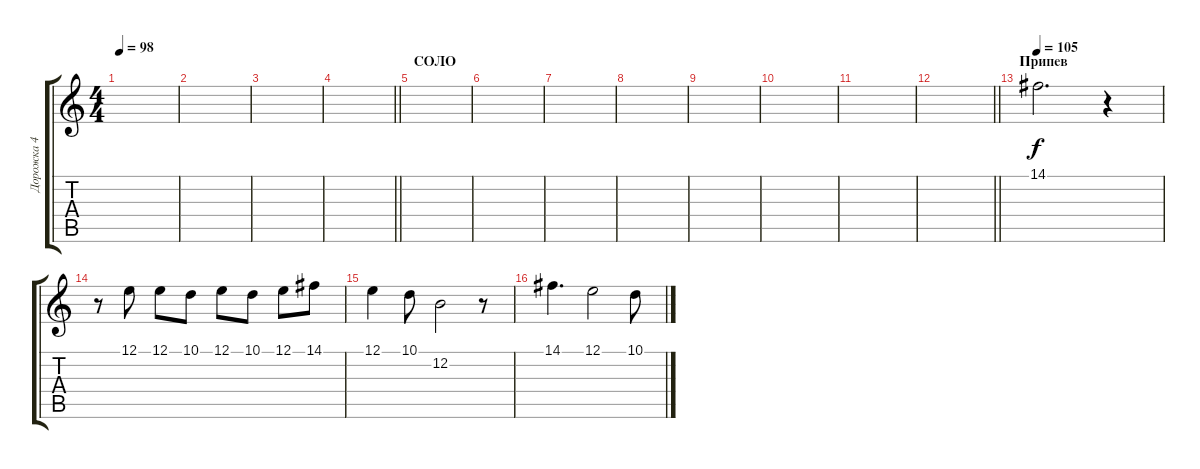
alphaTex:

\track ("Дорожка 4" "Дорожка 4") {instrument pad4choir}
\staff {score tabs}
\tuning (E4 B3 G3 D3 A2 E2) {hide}
\ts (4 4)
\tempo 98
\clef g2
\ks c
|
|
|
\barLineRight lightlight
|
\section ("" "СОЛО")
|
|
|
|
|
|
|
\barLineRight lightlight
|
\section ("" "Припев")
\tempo 105
14.1.2{d volume 16} r.4 |
r.8 12.1.8 12.1.8 10.1.8 12.1.8 10.1.8 12.1.8 14.1.8 |
12.1.4 10.1.8 12.2.2 r.8 |
14.1.4{d} 12.1.2 10.1.8
